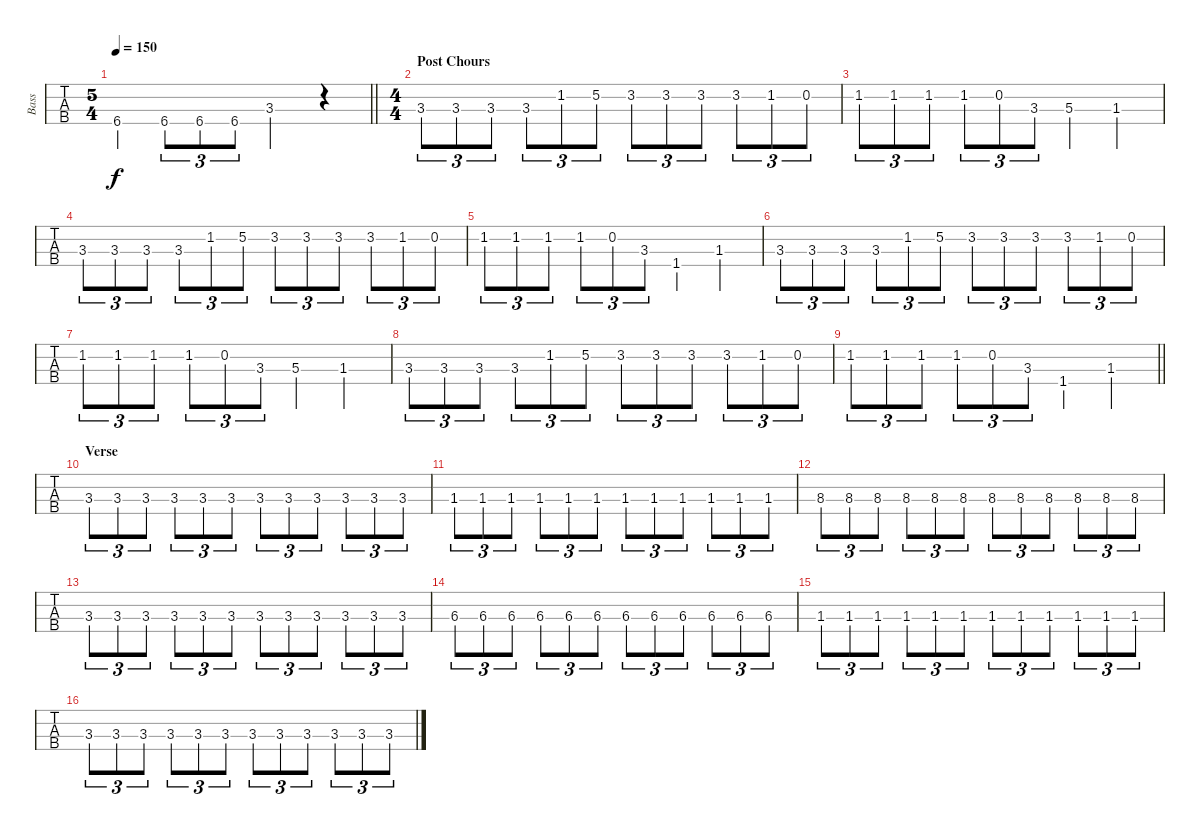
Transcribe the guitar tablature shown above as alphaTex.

\track ("Bass" "Bass") {instrument electricbassfinger}
\staff {tabs}
\tuning (G2 D2 A1 E1) {hide}
\ts (5 4)
\tempo 150
\clef f4
\barLineRight lightlight
\ks c
6.4.4{dy f} 6.4.8{tu (3 2)} 6.4.8{tu (3 2)} 6.4.8{tu (3 2)} 3.3.2 r.4 |
\ts (4 4)
\section ("" "Post Chours")
3.3.8{tu (3 2)} 3.3.8{tu (3 2)} 3.3.8{tu (3 2)} 3.3.8{tu (3 2)} 1.2.8{tu (3 2)} 5.2.8{tu (3 2)} 3.2.8{tu (3 2)} 3.2.8{tu (3 2)} 3.2.8{tu (3 2)} 3.2.8{tu (3 2)} 1.2.8{tu (3 2)} 0.2.8{tu (3 2)} |
1.2.8{tu (3 2)} 1.2.8{tu (3 2)} 1.2.8{tu (3 2)} 1.2.8{tu (3 2)} 0.2.8{tu (3 2)} 3.3.8{tu (3 2)} 5.3.4 1.3.4 |
3.3.8{tu (3 2)} 3.3.8{tu (3 2)} 3.3.8{tu (3 2)} 3.3.8{tu (3 2)} 1.2.8{tu (3 2)} 5.2.8{tu (3 2)} 3.2.8{tu (3 2)} 3.2.8{tu (3 2)} 3.2.8{tu (3 2)} 3.2.8{tu (3 2)} 1.2.8{tu (3 2)} 0.2.8{tu (3 2)} |
1.2.8{tu (3 2)} 1.2.8{tu (3 2)} 1.2.8{tu (3 2)} 1.2.8{tu (3 2)} 0.2.8{tu (3 2)} 3.3.8{tu (3 2)} 1.4.4 1.3.4 |
3.3.8{tu (3 2)} 3.3.8{tu (3 2)} 3.3.8{tu (3 2)} 3.3.8{tu (3 2)} 1.2.8{tu (3 2)} 5.2.8{tu (3 2)} 3.2.8{tu (3 2)} 3.2.8{tu (3 2)} 3.2.8{tu (3 2)} 3.2.8{tu (3 2)} 1.2.8{tu (3 2)} 0.2.8{tu (3 2)} |
1.2.8{tu (3 2)} 1.2.8{tu (3 2)} 1.2.8{tu (3 2)} 1.2.8{tu (3 2)} 0.2.8{tu (3 2)} 3.3.8{tu (3 2)} 5.3.4 1.3.4 |
3.3.8{tu (3 2)} 3.3.8{tu (3 2)} 3.3.8{tu (3 2)} 3.3.8{tu (3 2)} 1.2.8{tu (3 2)} 5.2.8{tu (3 2)} 3.2.8{tu (3 2)} 3.2.8{tu (3 2)} 3.2.8{tu (3 2)} 3.2.8{tu (3 2)} 1.2.8{tu (3 2)} 0.2.8{tu (3 2)} |
\barLineRight lightlight
1.2.8{tu (3 2)} 1.2.8{tu (3 2)} 1.2.8{tu (3 2)} 1.2.8{tu (3 2)} 0.2.8{tu (3 2)} 3.3.8{tu (3 2)} 1.4.4 1.3.4 |
\section ("" "Verse")
3.3.8{tu (3 2)} 3.3.8{tu (3 2)} 3.3.8{tu (3 2)} 3.3.8{tu (3 2)} 3.3.8{tu (3 2)} 3.3.8{tu (3 2)} 3.3.8{tu (3 2)} 3.3.8{tu (3 2)} 3.3.8{tu (3 2)} 3.3.8{tu (3 2)} 3.3.8{tu (3 2)} 3.3.8{tu (3 2)} |
1.3.8{tu (3 2)} 1.3.8{tu (3 2)} 1.3.8{tu (3 2)} 1.3.8{tu (3 2)} 1.3.8{tu (3 2)} 1.3.8{tu (3 2)} 1.3.8{tu (3 2)} 1.3.8{tu (3 2)} 1.3.8{tu (3 2)} 1.3.8{tu (3 2)} 1.3.8{tu (3 2)} 1.3.8{tu (3 2)} |
8.3.8{tu (3 2)} 8.3.8{tu (3 2)} 8.3.8{tu (3 2)} 8.3.8{tu (3 2)} 8.3.8{tu (3 2)} 8.3.8{tu (3 2)} 8.3.8{tu (3 2)} 8.3.8{tu (3 2)} 8.3.8{tu (3 2)} 8.3.8{tu (3 2)} 8.3.8{tu (3 2)} 8.3.8{tu (3 2)} |
3.3.8{tu (3 2)} 3.3.8{tu (3 2)} 3.3.8{tu (3 2)} 3.3.8{tu (3 2)} 3.3.8{tu (3 2)} 3.3.8{tu (3 2)} 3.3.8{tu (3 2)} 3.3.8{tu (3 2)} 3.3.8{tu (3 2)} 3.3.8{tu (3 2)} 3.3.8{tu (3 2)} 3.3.8{tu (3 2)} |
6.3.8{tu (3 2)} 6.3.8{tu (3 2)} 6.3.8{tu (3 2)} 6.3.8{tu (3 2)} 6.3.8{tu (3 2)} 6.3.8{tu (3 2)} 6.3.8{tu (3 2)} 6.3.8{tu (3 2)} 6.3.8{tu (3 2)} 6.3.8{tu (3 2)} 6.3.8{tu (3 2)} 6.3.8{tu (3 2)} |
1.3.8{tu (3 2)} 1.3.8{tu (3 2)} 1.3.8{tu (3 2)} 1.3.8{tu (3 2)} 1.3.8{tu (3 2)} 1.3.8{tu (3 2)} 1.3.8{tu (3 2)} 1.3.8{tu (3 2)} 1.3.8{tu (3 2)} 1.3.8{tu (3 2)} 1.3.8{tu (3 2)} 1.3.8{tu (3 2)} |
3.3.8{tu (3 2)} 3.3.8{tu (3 2)} 3.3.8{tu (3 2)} 3.3.8{tu (3 2)} 3.3.8{tu (3 2)} 3.3.8{tu (3 2)} 3.3.8{tu (3 2)} 3.3.8{tu (3 2)} 3.3.8{tu (3 2)} 3.3.8{tu (3 2)} 3.3.8{tu (3 2)} 3.3.8{tu (3 2)}
